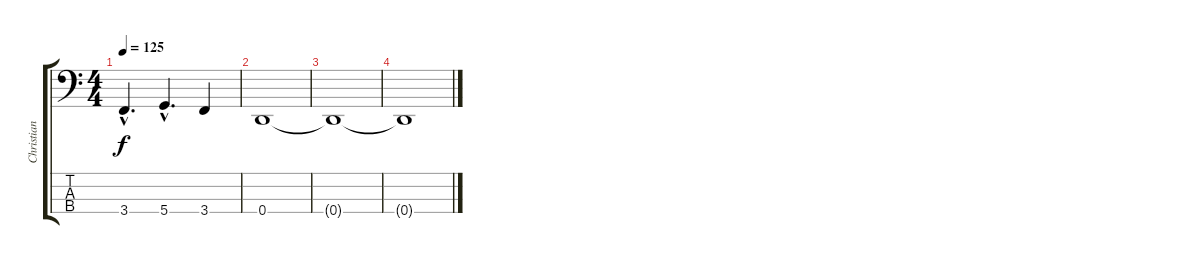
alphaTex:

\track ("Christian Giesler" "Christian ") {instrument electricbassfinger}
\staff {score tabs}
\tuning (F2 C2 G1 D1) {hide}
\ts (4 4)
\tempo 125
\clef f4
\ks c
3.4{hac}.4{d dy f} 5.4{hac}.4{d} 3.4.4 |
0.4.1 |
0.4{t}.1 |
0.4{t}.1
